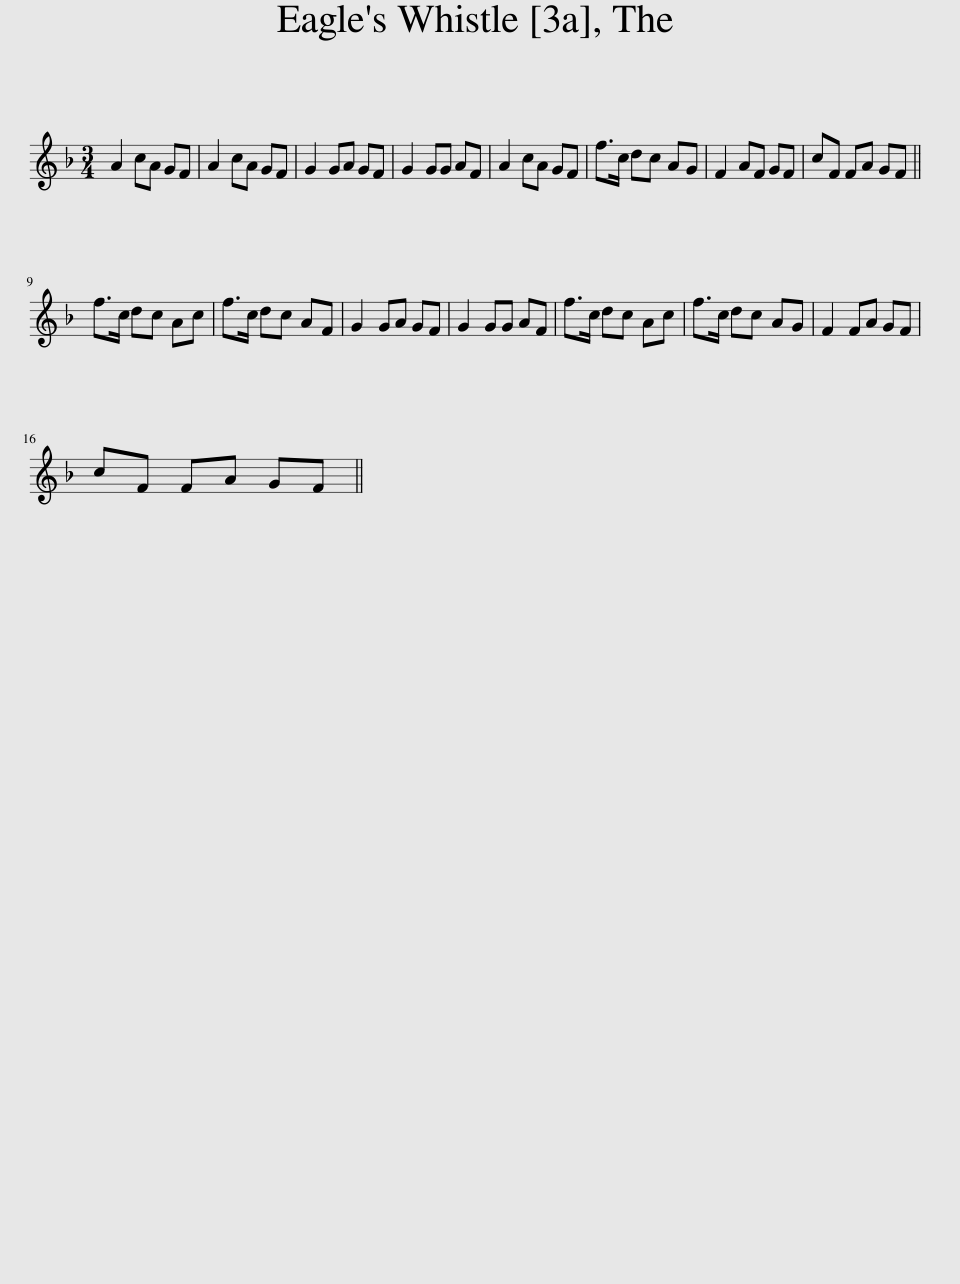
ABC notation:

X:1
L:1/8
M:3/4
I:linebreak $
K:F
V:1 treble
V:1
 A2 cA GF | A2 cA GF | G2 GA GF | G2 GG AF | A2 cA GF | %5
 f>c dc AG | F2 AF GF | cF FA GF ||$ f>c dc Ac | f>c dc AF | %10
 G2 GA GF | G2 GG AF | f>c dc Ac | f>c dc AG | F2 FA GF |$ %15
 cF FA GF || %16
